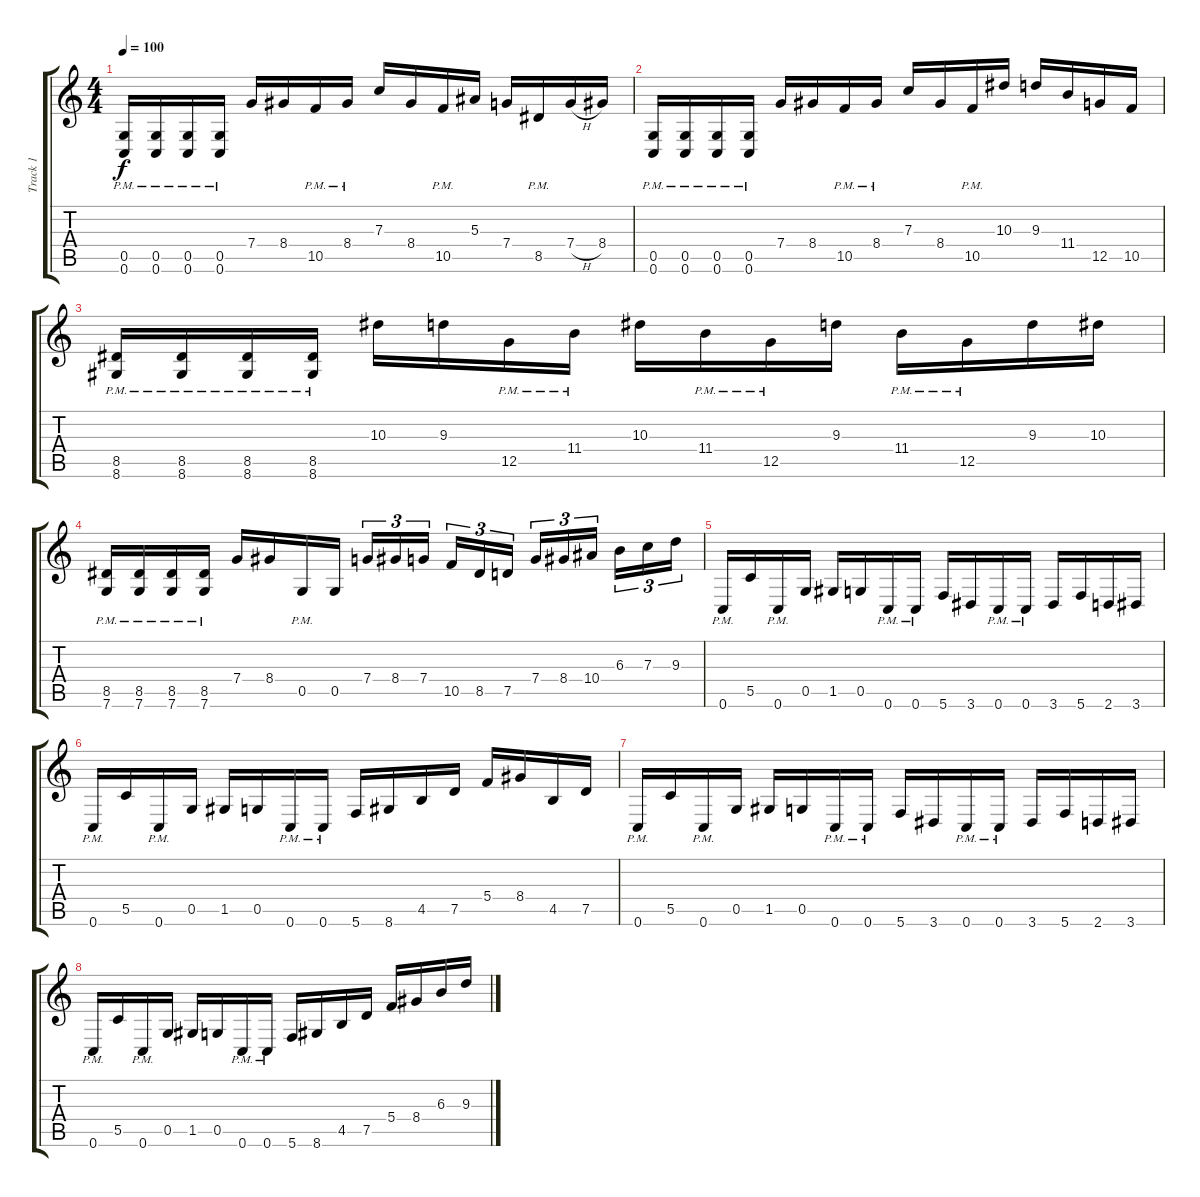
\track ("Track 1" "Track 1") {instrument distortionguitar}
\staff {score tabs}
\tuning (D4 A3 F3 C3 G2 C2) {hide}
\ts (4 4)
\tempo 100
\clef g2
\ks c
(0.5{pm} 0.6{pm}).16{dy f} (0.5{pm} 0.6{pm}).16 (0.5{pm} 0.6{pm}).16 (0.5{pm} 0.6{pm}).16 7.4.16 8.4.16 10.5{pm}.16 8.4{pm}.16 7.3.16 8.4.16 10.5{pm}.16 5.3.16 7.4.16 8.5{pm}.16 7.4{h}.16 8.4.16 |
(0.5{pm} 0.6{pm}).16 (0.5{pm} 0.6{pm}).16 (0.5{pm} 0.6{pm}).16 (0.5{pm} 0.6{pm}).16 7.4.16 8.4.16 10.5{pm}.16 8.4{pm}.16 7.3.16 8.4.16 10.5{pm}.16 10.3.16 9.3.16 11.4.16 12.5.16 10.5.16 |
(8.5{pm} 8.6{pm}).16 (8.5{pm} 8.6{pm}).16 (8.5{pm} 8.6{pm}).16 (8.5{pm} 8.6{pm}).16 10.3.16 9.3.16 12.5{pm}.16 11.4{pm}.16 10.3.16 11.4{pm}.16 12.5{pm}.16 9.3.16 11.4{pm}.16 12.5{pm}.16 9.3.16 10.3.16 |
(8.5{pm} 7.6{pm}).16 (8.5{pm} 7.6{pm}).16 (8.5{pm} 7.6{pm}).16 (8.5{pm} 7.6{pm}).16 7.4.16 8.4.16 0.5{pm}.16 0.5.16 7.4.16{tu (3 2)} 8.4.16{tu (3 2)} 7.4.16{tu (3 2) beam splitsecondary} 10.5.16{tu (3 2)} 8.5.16{tu (3 2)} 7.5.16{tu (3 2)} 7.4.16{tu (3 2)} 8.4.16{tu (3 2)} 10.4.16{tu (3 2) beam splitsecondary} 6.3.16{tu (3 2)} 7.3.16{tu (3 2)} 9.3.16{tu (3 2)} |
0.6{pm}.16 5.5.16 0.6{pm}.16 0.5.16 1.5.16 0.5.16 0.6{pm}.16 0.6{pm}.16 5.6.16 3.6.16 0.6{pm}.16 0.6{pm}.16 3.6.16 5.6.16 2.6.16 3.6.16 |
0.6{pm}.16 5.5.16 0.6{pm}.16 0.5.16 1.5.16 0.5.16 0.6{pm}.16 0.6{pm}.16 5.6.16 8.6.16 4.5.16 7.5.16 5.4.16 8.4.16 4.5.16 7.5.16 |
0.6{pm}.16 5.5.16 0.6{pm}.16 0.5.16 1.5.16 0.5.16 0.6{pm}.16 0.6{pm}.16 5.6.16 3.6.16 0.6{pm}.16 0.6{pm}.16 3.6.16 5.6.16 2.6.16 3.6.16 |
0.6{pm}.16 5.5.16 0.6{pm}.16 0.5.16 1.5.16 0.5.16 0.6{pm}.16 0.6{pm}.16 5.6.16 8.6.16 4.5.16 7.5.16 5.4.16 8.4.16 6.3.16 9.3.16
